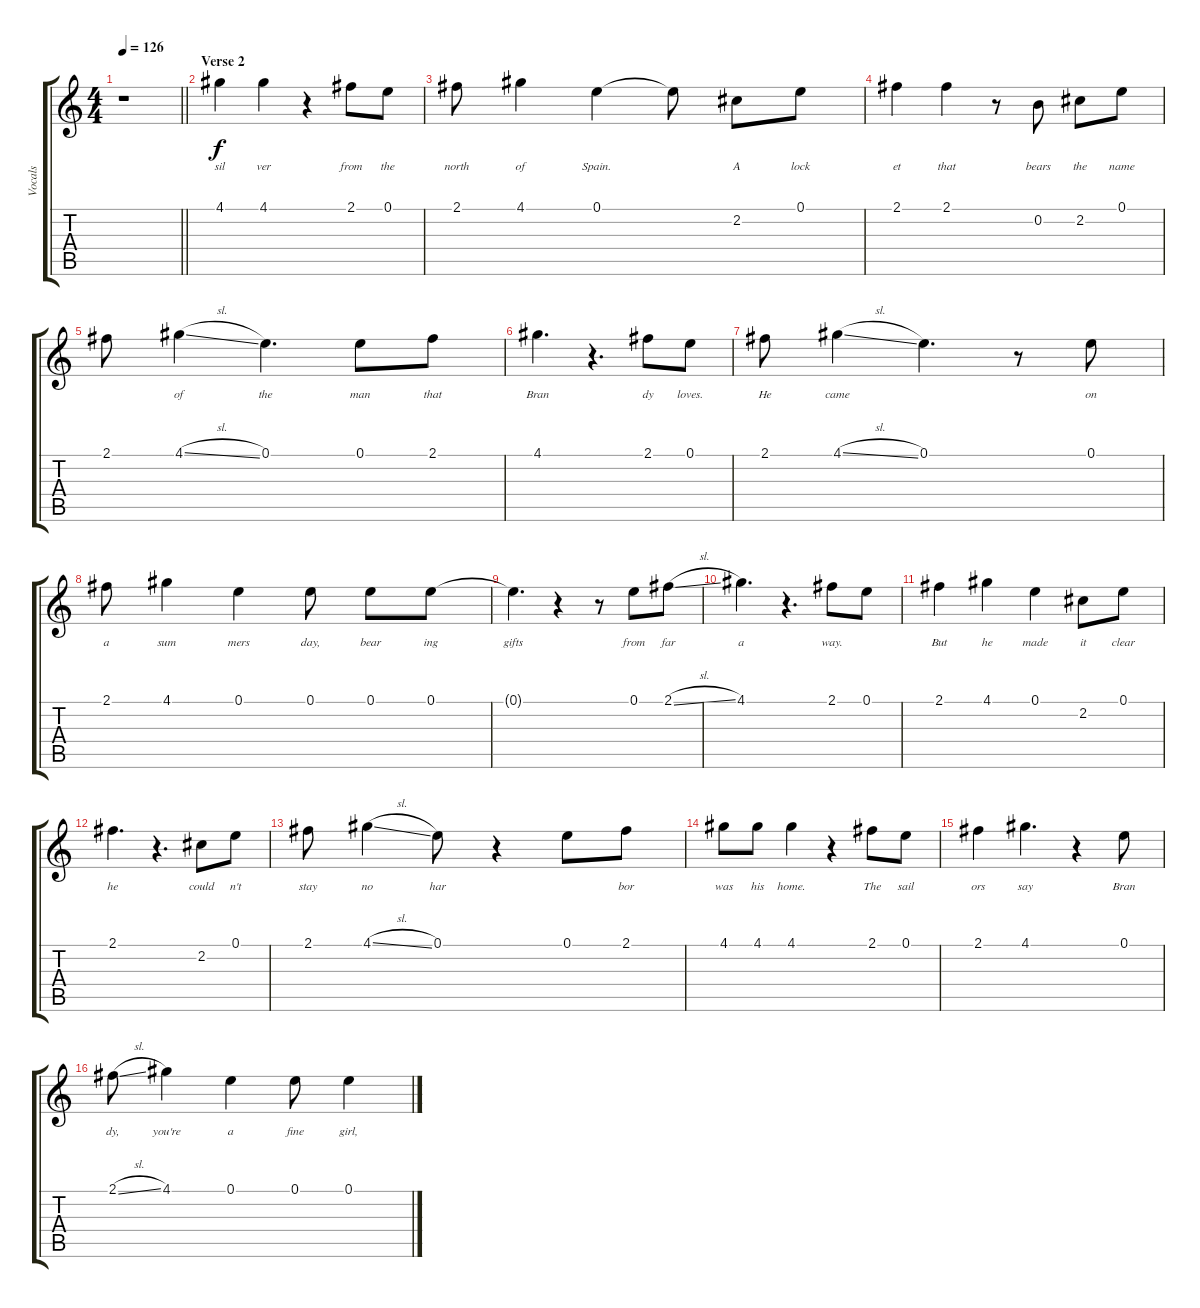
\track ("Vocals" "Vocals") {instrument overdrivenguitar}
\staff {score tabs}
\tuning (E4 B3 G3 D3 A2 E2) {hide}
\ts (4 4)
\tempo 126
\clef g2
\barLineRight lightlight
\ks c
r.1{dy f} |
\section ("" "Verse 2")
4.1.4{lyrics (0 "sil") lyrics (1 "") lyrics (2 "") lyrics (3 "") lyrics (4 "")} 4.1.4{lyrics (0 "ver") lyrics (1 "") lyrics (2 "") lyrics (3 "") lyrics (4 "")} r.4 2.1.8{lyrics (0 "from") lyrics (1 "") lyrics (2 "") lyrics (3 "") lyrics (4 "")} 0.1.8{lyrics (0 "the") lyrics (1 "") lyrics (2 "") lyrics (3 "") lyrics (4 "")} |
2.1.8{lyrics (0 "north") lyrics (1 "") lyrics (2 "") lyrics (3 "") lyrics (4 "")} 4.1.4{lyrics (0 "of") lyrics (1 "") lyrics (2 "") lyrics (3 "") lyrics (4 "")} 0.1.4{lyrics (0 "Spain.") lyrics (1 "") lyrics (2 "") lyrics (3 "") lyrics (4 "")} 0.1{t}.8{lyrics (0 "") lyrics (1 "") lyrics (2 "") lyrics (3 "") lyrics (4 "")} 2.2.8{lyrics (0 "A") lyrics (1 "") lyrics (2 "") lyrics (3 "") lyrics (4 "")} 0.1.8{lyrics (0 "lock") lyrics (1 "") lyrics (2 "") lyrics (3 "") lyrics (4 "")} |
2.1.4{lyrics (0 "et") lyrics (1 "") lyrics (2 "") lyrics (3 "") lyrics (4 "")} 2.1.4{lyrics (0 "that") lyrics (1 "") lyrics (2 "") lyrics (3 "") lyrics (4 "")} r.8 0.2.8{lyrics (0 "bears") lyrics (1 "") lyrics (2 "") lyrics (3 "") lyrics (4 "")} 2.2.8{lyrics (0 "the") lyrics (1 "") lyrics (2 "") lyrics (3 "") lyrics (4 "")} 0.1.8{lyrics (0 "name") lyrics (1 "") lyrics (2 "") lyrics (3 "") lyrics (4 "")} |
2.1.8{lyrics (0 "") lyrics (1 "") lyrics (2 "") lyrics (3 "") lyrics (4 "")} 4.1{sl}.4{lyrics (0 "of") lyrics (1 "") lyrics (2 "") lyrics (3 "") lyrics (4 "")} 0.1.4{d lyrics (0 "the") lyrics (1 "") lyrics (2 "") lyrics (3 "") lyrics (4 "")} 0.1.8{lyrics (0 "man") lyrics (1 "") lyrics (2 "") lyrics (3 "") lyrics (4 "")} 2.1.8{lyrics (0 "that") lyrics (1 "") lyrics (2 "") lyrics (3 "") lyrics (4 "")} |
4.1.4{d lyrics (0 "Bran") lyrics (1 "") lyrics (2 "") lyrics (3 "") lyrics (4 "")} r.4{d} 2.1.8{lyrics (0 "dy") lyrics (1 "") lyrics (2 "") lyrics (3 "") lyrics (4 "")} 0.1.8{lyrics (0 "loves.") lyrics (1 "") lyrics (2 "") lyrics (3 "") lyrics (4 "")} |
2.1.8{lyrics (0 "He") lyrics (1 "") lyrics (2 "") lyrics (3 "") lyrics (4 "")} 4.1{sl}.4{lyrics (0 "came") lyrics (1 "") lyrics (2 "") lyrics (3 "") lyrics (4 "")} 0.1.4{d lyrics (0 "") lyrics (1 "") lyrics (2 "") lyrics (3 "") lyrics (4 "")} r.8 0.1.8{lyrics (0 "on") lyrics (1 "") lyrics (2 "") lyrics (3 "") lyrics (4 "")} |
2.1.8{lyrics (0 "a") lyrics (1 "") lyrics (2 "") lyrics (3 "") lyrics (4 "")} 4.1.4{lyrics (0 "sum") lyrics (1 "") lyrics (2 "") lyrics (3 "") lyrics (4 "")} 0.1.4{lyrics (0 "mers") lyrics (1 "") lyrics (2 "") lyrics (3 "") lyrics (4 "")} 0.1.8{lyrics (0 "day,") lyrics (1 "") lyrics (2 "") lyrics (3 "") lyrics (4 "")} 0.1.8{lyrics (0 "bear") lyrics (1 "") lyrics (2 "") lyrics (3 "") lyrics (4 "")} 0.1.8{lyrics (0 "ing") lyrics (1 "") lyrics (2 "") lyrics (3 "") lyrics (4 "")} |
0.1{t}.4{d lyrics (0 "gifts") lyrics (1 "") lyrics (2 "") lyrics (3 "") lyrics (4 "")} r.4 r.8 0.1.8{lyrics (0 "from") lyrics (1 "") lyrics (2 "") lyrics (3 "") lyrics (4 "")} 2.1{sl}.8{lyrics (0 "far") lyrics (1 "") lyrics (2 "") lyrics (3 "") lyrics (4 "")} |
4.1.4{d lyrics (0 "a") lyrics (1 "") lyrics (2 "") lyrics (3 "") lyrics (4 "")} r.4{d} 2.1.8{lyrics (0 "way.") lyrics (1 "") lyrics (2 "") lyrics (3 "") lyrics (4 "")} 0.1.8{lyrics (0 "") lyrics (1 "") lyrics (2 "") lyrics (3 "") lyrics (4 "")} |
2.1.4{lyrics (0 "But") lyrics (1 "") lyrics (2 "") lyrics (3 "") lyrics (4 "")} 4.1.4{lyrics (0 "he") lyrics (1 "") lyrics (2 "") lyrics (3 "") lyrics (4 "")} 0.1.4{lyrics (0 "made") lyrics (1 "") lyrics (2 "") lyrics (3 "") lyrics (4 "")} 2.2.8{lyrics (0 "it") lyrics (1 "") lyrics (2 "") lyrics (3 "") lyrics (4 "")} 0.1.8{lyrics (0 "clear") lyrics (1 "") lyrics (2 "") lyrics (3 "") lyrics (4 "")} |
2.1.4{d lyrics (0 "he") lyrics (1 "") lyrics (2 "") lyrics (3 "") lyrics (4 "")} r.4{d} 2.2.8{lyrics (0 "could") lyrics (1 "") lyrics (2 "") lyrics (3 "") lyrics (4 "")} 0.1.8{lyrics (0 "n't") lyrics (1 "") lyrics (2 "") lyrics (3 "") lyrics (4 "")} |
2.1.8{lyrics (0 "stay") lyrics (1 "") lyrics (2 "") lyrics (3 "") lyrics (4 "")} 4.1{sl}.4{lyrics (0 "no") lyrics (1 "") lyrics (2 "") lyrics (3 "") lyrics (4 "")} 0.1.8{lyrics (0 "har") lyrics (1 "") lyrics (2 "") lyrics (3 "") lyrics (4 "")} r.4 0.1.8{lyrics (0 "") lyrics (1 "") lyrics (2 "") lyrics (3 "") lyrics (4 "")} 2.1.8{lyrics (0 "bor") lyrics (1 "") lyrics (2 "") lyrics (3 "") lyrics (4 "")} |
4.1.8{lyrics (0 "was") lyrics (1 "") lyrics (2 "") lyrics (3 "") lyrics (4 "")} 4.1.8{lyrics (0 "his") lyrics (1 "") lyrics (2 "") lyrics (3 "") lyrics (4 "")} 4.1.4{lyrics (0 "home.") lyrics (1 "") lyrics (2 "") lyrics (3 "") lyrics (4 "")} r.4 2.1.8{lyrics (0 "The") lyrics (1 "") lyrics (2 "") lyrics (3 "") lyrics (4 "")} 0.1.8{lyrics (0 "sail") lyrics (1 "") lyrics (2 "") lyrics (3 "") lyrics (4 "")} |
2.1.4{lyrics (0 "ors") lyrics (1 "") lyrics (2 "") lyrics (3 "") lyrics (4 "")} 4.1.4{d lyrics (0 "say") lyrics (1 "") lyrics (2 "") lyrics (3 "") lyrics (4 "")} r.4 0.1.8{lyrics (0 "Bran") lyrics (1 "") lyrics (2 "") lyrics (3 "") lyrics (4 "")} |
2.1{sl}.8{lyrics (0 "dy,") lyrics (1 "") lyrics (2 "") lyrics (3 "") lyrics (4 "")} 4.1.4{lyrics (0 "you're") lyrics (1 "") lyrics (2 "") lyrics (3 "") lyrics (4 "")} 0.1.4{lyrics (0 "a") lyrics (1 "") lyrics (2 "") lyrics (3 "") lyrics (4 "")} 0.1.8{lyrics (0 "fine") lyrics (1 "") lyrics (2 "") lyrics (3 "") lyrics (4 "")} 0.1.4{lyrics (0 "girl,") lyrics (1 "") lyrics (2 "") lyrics (3 "") lyrics (4 "")}
